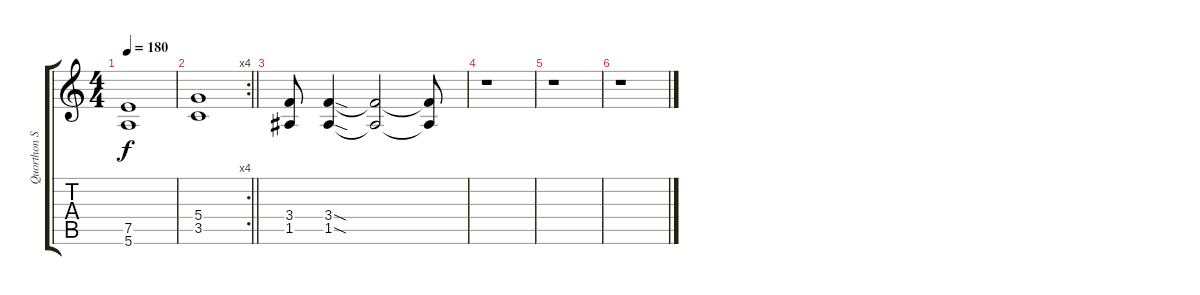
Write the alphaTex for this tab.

\track ("Quorthon Seth" "Quorthon S") {instrument distortionguitar}
\staff {score tabs}
\tuning (E4 B3 G3 D3 A2 E2) {hide}
\ts (4 4)
\tempo 180
\clef g2
\ks c
(7.5 5.6).1{dy f} |
\rc 4
\barLineRight lightlight
(5.4 3.5).1 |
(3.4 1.5).8 (3.4{sod} 1.5{sod}).4 (3.4{t} 1.5{t}).2 (3.4{t} 1.5{t}).8 |
r.1 |
r.1 |
r.1
